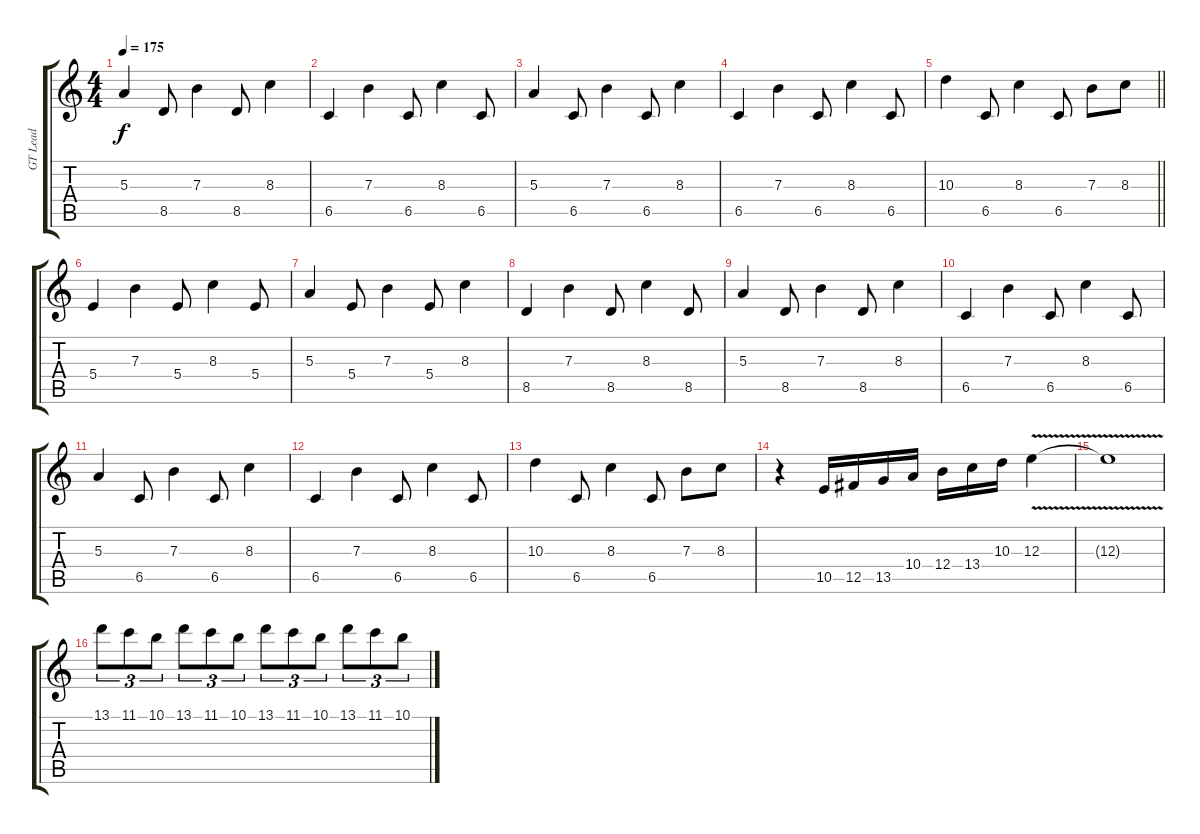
\track ("GT Lead" "GT Lead") {instrument distortionguitar}
\staff {score tabs}
\tuning (Db4 Ab3 E3 B2 Gb2 B1) {hide}
\ts (4 4)
\tempo 175
\clef g2
\ks c
5.3.4{dy f} 8.5.8 7.3.4 8.5.8 8.3.4 |
6.5.4 7.3.4 6.5.8 8.3.4 6.5.8 |
5.3.4 6.5.8 7.3.4 6.5.8 8.3.4 |
6.5.4 7.3.4 6.5.8 8.3.4 6.5.8 |
\barLineRight lightlight
10.3.4 6.5.8 8.3.4 6.5.8 7.3.8 8.3.8 |
5.4.4 7.3.4 5.4.8 8.3.4 5.4.8 |
5.3.4 5.4.8 7.3.4 5.4.8 8.3.4 |
8.5.4 7.3.4 8.5.8 8.3.4 8.5.8 |
5.3.4 8.5.8 7.3.4 8.5.8 8.3.4 |
6.5.4 7.3.4 6.5.8 8.3.4 6.5.8 |
5.3.4 6.5.8 7.3.4 6.5.8 8.3.4 |
6.5.4 7.3.4 6.5.8 8.3.4 6.5.8 |
10.3.4 6.5.8 8.3.4 6.5.8 7.3.8 8.3.8 |
r.4{instrument distortionguitar} 10.5.16 12.5.16 13.5.16 10.4.16 12.4.16 13.4.16 10.3.16 12.3{v}.4 |
12.3{t}.1 |
13.1.8{tu (3 2)} 11.1.8{tu (3 2)} 10.1.8{tu (3 2)} 13.1.8{tu (3 2)} 11.1.8{tu (3 2)} 10.1.8{tu (3 2)} 13.1.8{tu (3 2)} 11.1.8{tu (3 2)} 10.1.8{tu (3 2)} 13.1.8{tu (3 2)} 11.1.8{tu (3 2)} 10.1.8{tu (3 2)}
